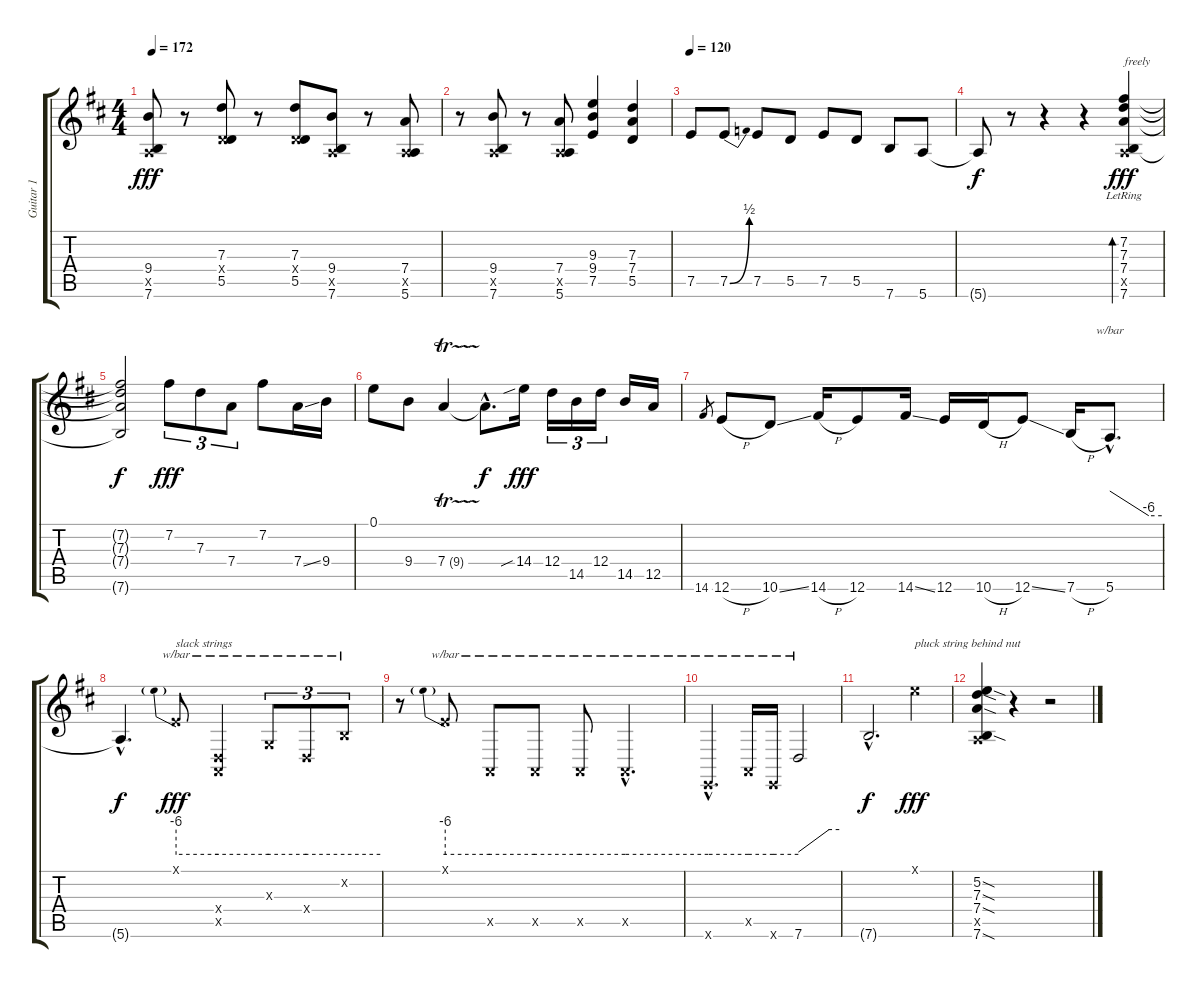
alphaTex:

\track ("Guitar 1" "Guitar 1") {instrument distortionguitar}
\staff {score tabs}
\tuning (E4 B3 G3 D3 A2 E2) {hide}
\ts (4 4)
\tempo 172
\clef g2
\ks d
(9.4 0.5{x} 7.6).8{dy fff} r.8 (7.3 0.4{x} 5.5).8 r.8 (7.3 0.4{x} 5.5).8 (9.4 0.5{x} 7.6).8 r.8 (7.4 0.5{x} 5.6).8 |
r.8 (9.4 0.5{x} 7.6).8 r.8 (7.4 0.5{x} 5.6).8 (9.3 9.4 7.5).4 (7.3 7.4 5.5).4 |
\tempo 120
7.5.8 7.5{be (bend 0 0 60 2)}.8 7.5.8 5.5.8 7.5.8 5.5.8 7.6.8 5.6.8 |
5.6{t}.8{dy f} r.8 r.4 r.4 (7.2{lr} 7.3{lr} 7.4{lr} 0.5{x} 7.6{lr}).4{bd 240 txt "freely" dy fff} |
(7.2{t} 7.3{t} 7.4{t} 7.6{t}).2{dy f} 7.2.8{tu (3 2) dy fff} 7.3.8{tu (3 2)} 7.4.8{tu (3 2)} 7.2.8 7.4{ss}.16 9.4.16 |
0.1.8 9.4.8 7.4{tr (9 16)}.4 7.4{hac t}.8{d dy f} 14.4{sib}.16{dy fff} 12.4.16{tu (3 2)} 14.5.16{tu (3 2)} 12.4.16{tu (3 2)} 14.5.16 12.5.16 |
14.6.8{gr} 12.6{h}.8 10.6{ss}.8 14.6{h}.16 12.6.8 14.6{ss}.16 12.6.16 10.6{h}.16 12.6{ss}.8 7.6{h}.16 5.6{hac}.8{d tbe (custom default 0 0 45 -24 60 -24)} |
5.6{hac t}.4{d dy f} 0.1{x}.8{tbe (predive default 0 -24 60 -24) txt "slack strings" dy fff} (0.4{x} 0.5{x}).4{tbe (hold default 0 -24 60 -24)} 0.3{x}.8{tu (3 2) tbe (hold default 0 -24 60 -24)} 0.4{x}.8{tu (3 2) tbe (hold default 0 -24 60 -24)} 0.2{x}.8{tu (3 2) tbe (hold default 0 -24 60 -24)} |
r.8 0.1{x}.8{tbe (predive default 0 -24 60 -24)} 0.5{x}.8{tbe (hold default 0 -24 60 -24)} 0.5{x}.8{tbe (hold default 0 -24 60 -24)} 0.5{x}.8{tbe (hold default 0 -24 60 -24)} 0.5{hac x}.4{d tbe (hold default 0 -24 60 -24)} |
0.6{hac x}.4{d tbe (hold default 0 -24 60 -24)} 0.5{x}.16{tbe (hold default 0 -24 60 -24)} 0.6{x}.16{tbe (hold default 0 -24 60 -24)} 7.6.2{tbe (custom default 0 -18 45 0 60 0)} |
7.6{hac t}.2{d dy f} 0.1{x}.4{txt "pluck string behind nut" dy fff} |
(5.2{sod} 7.3{sod} 7.4{sod} 0.5{x} 7.6{sod}).4 r.4 r.2
